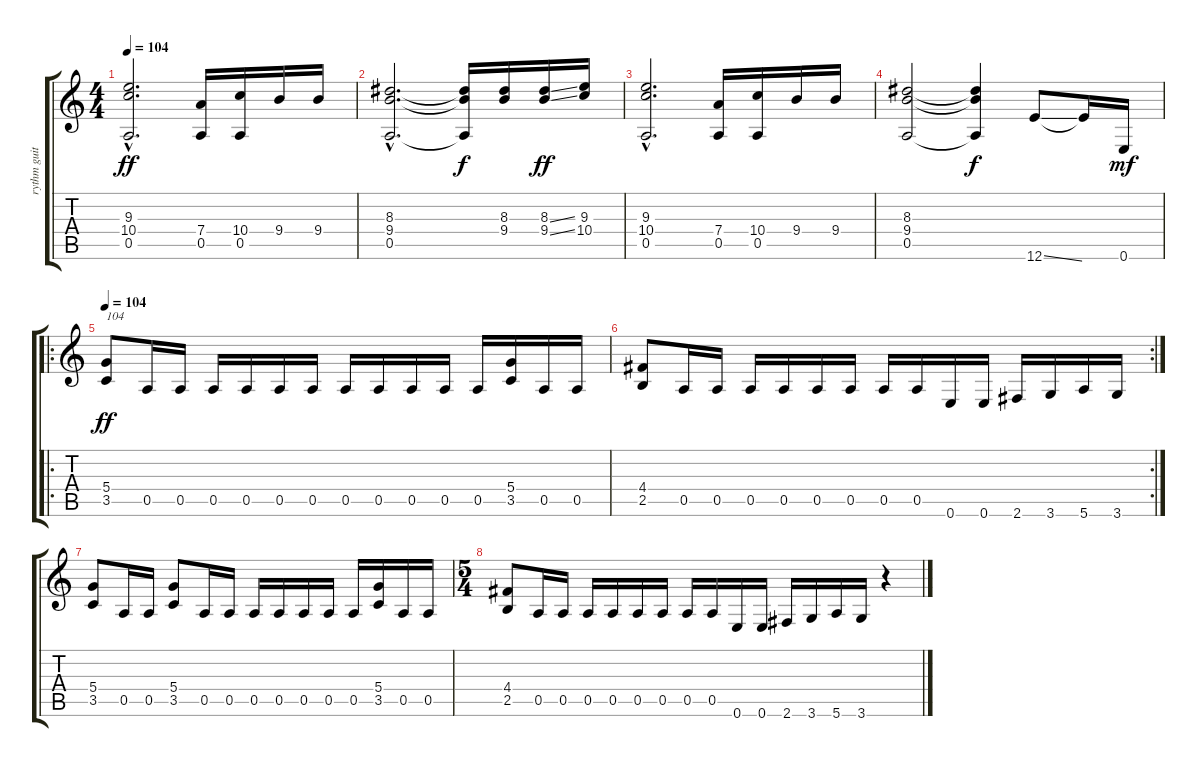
\track ("rythm guitar" "rythm guit") {instrument distortionguitar}
\staff {score tabs}
\tuning (E4 B3 G3 D3 A2 E2) {hide}
\ts (4 4)
\tempo 104
\clef g2
\ks c
(9.3{hac} 10.4{hac} 0.5{hac}).2{d dy ff} (7.4 0.5).16 (10.4 0.5).16 9.4.16 9.4.16 |
(8.3{hac} 9.4{hac} 0.5{hac}).2{d} (8.3{t} 9.4{t} 0.5{t}).16{dy f} (8.3 9.4).16 (8.3{ss} 9.4{ss}).16{dy ff} (9.3 10.4).16 |
(9.3{hac} 10.4{hac} 0.5{hac}).2{d} (7.4 0.5).16 (10.4 0.5).16 9.4.16 9.4.16 |
(8.3 9.4 0.5).2 (8.3{t} 9.4{t} 0.5{t}).4{dy f} 12.6{ss}.8 12.6{t}.16 0.6.16{dy mf} |
\ro
\tempo 104
(5.4 3.5).8{txt "104" dy ff} 0.5.16 0.5.16 0.5.16 0.5.16 0.5.16 0.5.16 0.5.16 0.5.16 0.5.16 0.5.16 0.5.16 (5.4 3.5).16 0.5.16 0.5.16 |
\rc 2
(4.4 2.5).8 0.5.16 0.5.16 0.5.16 0.5.16 0.5.16 0.5.16 0.5.16 0.5.16 0.6.16 0.6.16 2.6.16 3.6.16 5.6.16 3.6.16 |
(5.4 3.5).8 0.5.16 0.5.16 (5.4 3.5).8 0.5.16 0.5.16 0.5.16 0.5.16 0.5.16 0.5.16 0.5.16 (5.4 3.5).16 0.5.16 0.5.16 |
\ts (5 4)
(4.4 2.5).8 0.5.16 0.5.16 0.5.16 0.5.16 0.5.16 0.5.16 0.5.16 0.5.16 0.6.16 0.6.16 2.6.16 3.6.16 5.6.16 3.6.16 r.4
